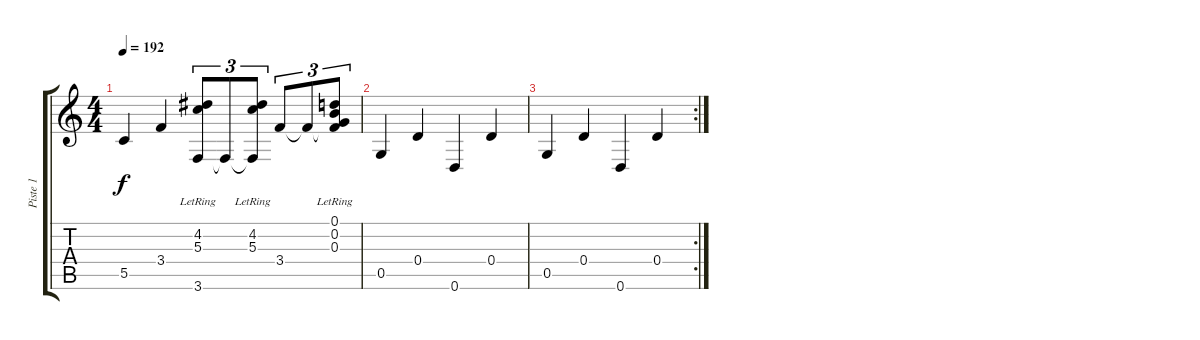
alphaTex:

\track ("Piste 1" "Piste 1") {instrument acousticguitarnylon}
\staff {score tabs}
\tuning (D4 B3 G3 D3 G2 D2) {hide}
\ts (4 4)
\tempo 192
\clef g2
\ks c
5.5.4{dy f} 3.4.4 (4.2{lr} 5.3{lr} 3.6).8{tu (3 2)} 3.6{t}.8{tu (3 2)} (4.2{lr} 5.3{lr} 3.6{t}).8{tu (3 2)} 3.4.8{tu (3 2)} 3.4{t}.8{tu (3 2)} (0.1{lr} 0.2{lr} 0.3{lr} 3.4{t}).8{tu (3 2)} |
0.5.4 0.4.4 0.6.4 0.4.4 |
\rc 2
0.5.4 0.4.4 0.6.4 0.4.4
